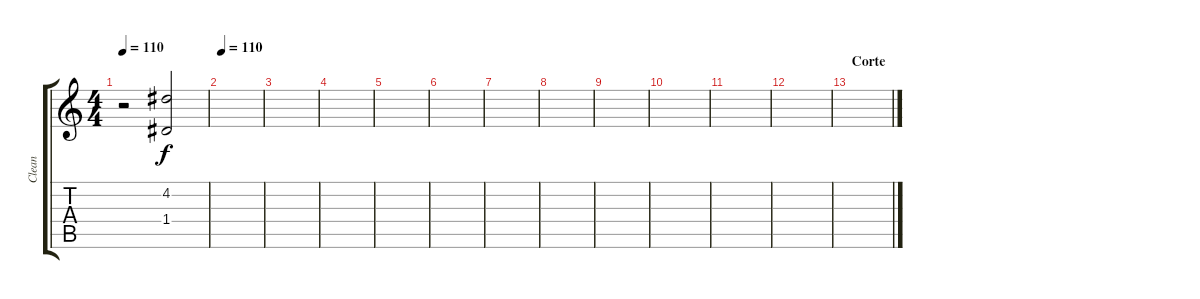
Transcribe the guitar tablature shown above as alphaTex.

\track ("Clean" "Clean") {instrument electricguitarjazz}
\staff {score tabs}
\tuning (E4 B3 G3 D3 A2 E2) {hide}
\ts (4 4)
\tempo 110
\clef g2
\ks c
r.2{dy f} (4.2 1.4).2 |
\tempo 110
|
|
|
|
|
|
|
|
|
|
|
\section ("" "Corte")
